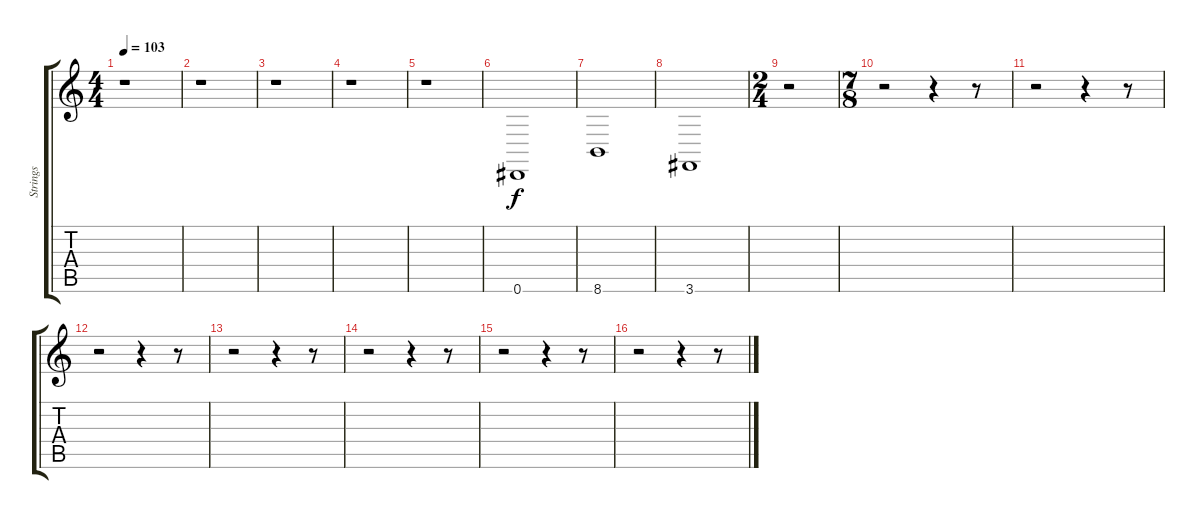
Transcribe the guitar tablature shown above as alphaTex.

\track ("Strings" "Strings") {instrument stringensemble1}
\staff {score tabs}
\tuning (Eb4 Bb3 Gb3 Db3 Ab2 Eb2) {hide}
\ts (4 4)
\tempo 103
\clef g2
\ks c
r.1{dy f} |
r.1 |
r.1 |
r.1 |
r.1 |
0.6.1 |
8.6.1 |
3.6.1 |
\ts (2 4)
r.2 |
\ts (7 8)
r.2 r.4 r.8 |
r.2 r.4 r.8 |
r.2 r.4 r.8 |
r.2 r.4 r.8 |
r.2 r.4 r.8 |
r.2 r.4 r.8 |
r.2 r.4 r.8
